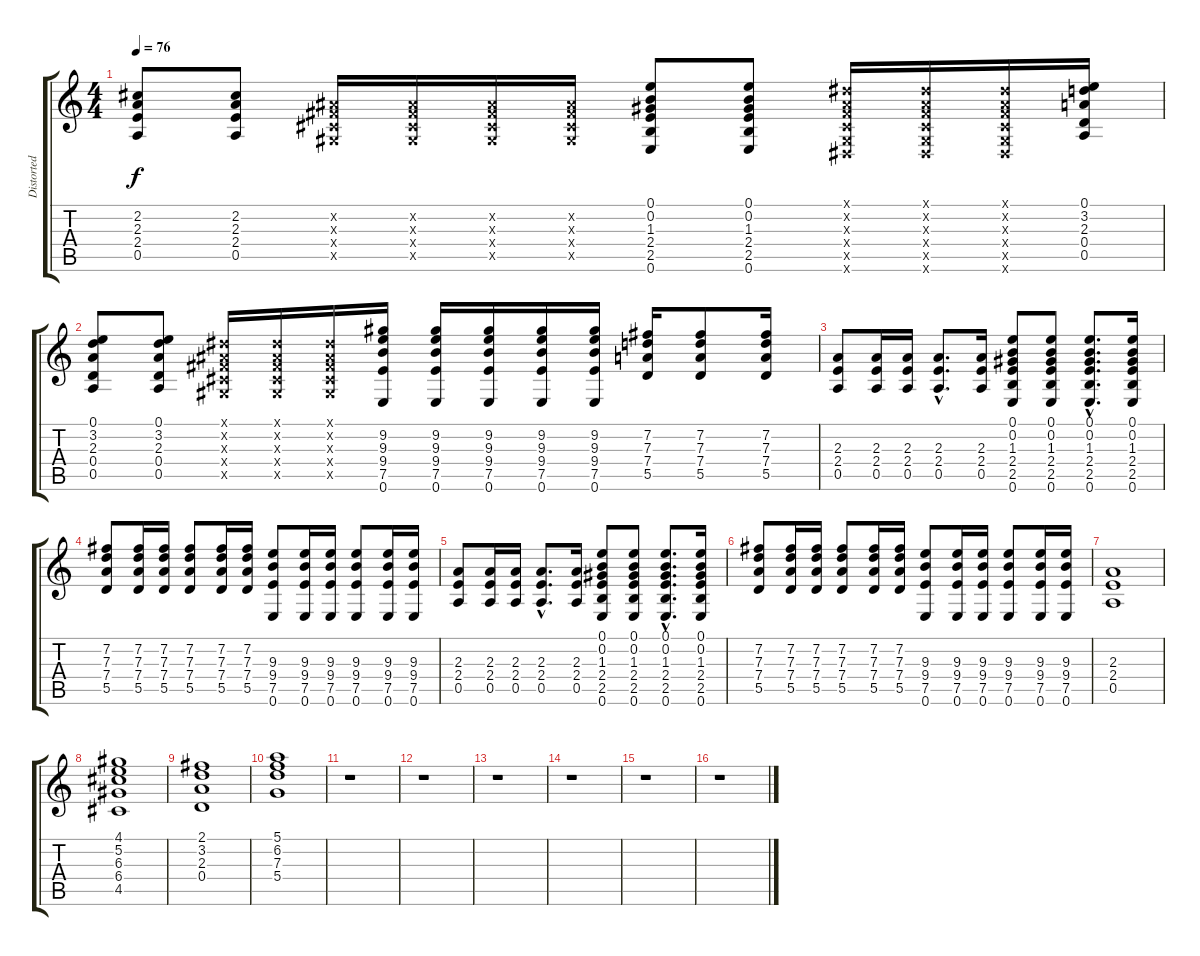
\track ("Distorted Chorus Guitar 2" "Distorted ") {instrument distortionguitar}
\staff {score tabs}
\tuning (E4 B3 G3 D3 A2 E2) {hide}
\ts (4 4)
\tempo 76
\clef g2
\ks c
(2.2 2.3 2.4 0.5).8{dy f} (2.2 2.3 2.4 0.5).8 (-1.2{x} -1.3{x} -1.4{x} -1.5{x}).16 (-1.2{x} -1.3{x} -1.4{x} -1.5{x}).16 (-1.2{x} -1.3{x} -1.4{x} -1.5{x}).16 (-1.2{x} -1.3{x} -1.4{x} -1.5{x}).16 (0.1 0.2 1.3 2.4 2.5 0.6).8 (0.1 0.2 1.3 2.4 2.5 0.6).8 (-1.1{x} -1.2{x} -1.3{x} -1.4{x} -1.5{x} -1.6{x}).16 (-1.1{x} -1.2{x} -1.3{x} -1.4{x} -1.5{x} -1.6{x}).16 (-1.1{x} -1.2{x} -1.3{x} -1.4{x} -1.5{x} -1.6{x}).16 (0.1 3.2 2.3 0.4 0.5).16 |
(0.1 3.2 2.3 0.4 0.5).8 (0.1 3.2 2.3 0.4 0.5).8 (-1.1{x} -1.2{x} -1.3{x} -1.4{x} -1.5{x}).16 (-1.1{x} -1.2{x} -1.3{x} -1.4{x} -1.5{x}).16 (-1.1{x} -1.2{x} -1.3{x} -1.4{x} -1.5{x}).16 (9.2 9.3 9.4 7.5 0.6).16 (9.2 9.3 9.4 7.5 0.6).16 (9.2 9.3 9.4 7.5 0.6).16 (9.2 9.3 9.4 7.5 0.6).16 (9.2 9.3 9.4 7.5 0.6).16 (7.2 7.3 7.4 5.5).16 (7.2 7.3 7.4 5.5).8 (7.2 7.3 7.4 5.5).16 |
(2.3 2.4 0.5).8 (2.3 2.4 0.5).16 (2.3 2.4 0.5).16 (2.3{hac} 2.4{hac} 0.5{hac}).8{d} (2.3 2.4 0.5).16 (0.1 0.2 1.3 2.4 2.5 0.6).8 (0.1 0.2 1.3 2.4 2.5 0.6).8 (0.1{hac} 0.2{hac} 1.3{hac} 2.4{hac} 2.5{hac} 0.6{hac}).8{d} (0.1 0.2 1.3 2.4 2.5 0.6).16 |
(7.2 7.3 7.4 5.5).8 (7.2 7.3 7.4 5.5).16 (7.2 7.3 7.4 5.5).16 (7.2 7.3 7.4 5.5).8 (7.2 7.3 7.4 5.5).16 (7.2 7.3 7.4 5.5).16 (9.3 9.4 7.5 0.6).8 (9.3 9.4 7.5 0.6).16 (9.3 9.4 7.5 0.6).16 (9.3 9.4 7.5 0.6).8 (9.3 9.4 7.5 0.6).16 (9.3 9.4 7.5 0.6).16 |
(2.3 2.4 0.5).8 (2.3 2.4 0.5).16 (2.3 2.4 0.5).16 (2.3{hac} 2.4{hac} 0.5{hac}).8{d} (2.3 2.4 0.5).16 (0.1 0.2 1.3 2.4 2.5 0.6).8 (0.1 0.2 1.3 2.4 2.5 0.6).8 (0.1{hac} 0.2{hac} 1.3{hac} 2.4{hac} 2.5{hac} 0.6{hac}).8{d} (0.1 0.2 1.3 2.4 2.5 0.6).16 |
(7.2 7.3 7.4 5.5).8 (7.2 7.3 7.4 5.5).16 (7.2 7.3 7.4 5.5).16 (7.2 7.3 7.4 5.5).8 (7.2 7.3 7.4 5.5).16 (7.2 7.3 7.4 5.5).16 (9.3 9.4 7.5 0.6).8 (9.3 9.4 7.5 0.6).16 (9.3 9.4 7.5 0.6).16 (9.3 9.4 7.5 0.6).8 (9.3 9.4 7.5 0.6).16 (9.3 9.4 7.5 0.6).16 |
(2.3 2.4 0.5).1 |
(4.1 5.2 6.3 6.4 4.5).1 |
(2.1 3.2 2.3 0.4).1 |
(5.1 6.2 7.3 5.4).1 |
r.1 |
r.1 |
r.1 |
r.1 |
r.1 |
r.1
